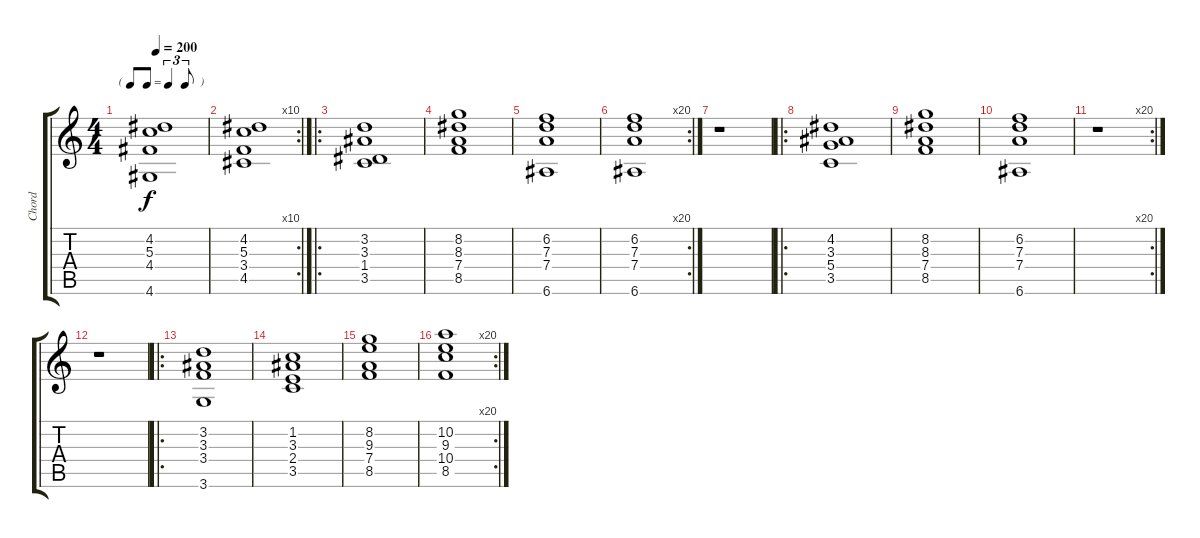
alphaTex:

\track ("Chord" "Chord") {instrument acousticguitarnylon}
\staff {score tabs}
\tuning (E4 B3 G3 D3 A2 E2) {hide}
\ts (4 4)
\tf triplet8th
\tempo 200
\clef g2
\ks c
(4.2 5.3 4.4 4.6).1{dy f} |
\rc 10
(4.2 5.3 3.4 4.5).1 |
\ro
(3.2 3.3 1.4 3.5).1 |
(8.2 8.3 7.4 8.5).1 |
(6.2 7.3 7.4 6.6).1 |
\rc 20
(6.2 7.3 7.4 6.6).1 |
r.1 |
\ro
(4.2 3.3 5.4 3.5).1 |
(8.2 8.3 7.4 8.5).1 |
(6.2 7.3 7.4 6.6).1 |
\rc 20
r.1 |
r.1 |
\ro
(3.2 3.3 3.4 3.6).1 |
(1.2 3.3 2.4 3.5).1 |
(8.2 9.3 7.4 8.5).1 |
\rc 20
(10.2 9.3 10.4 8.5).1
